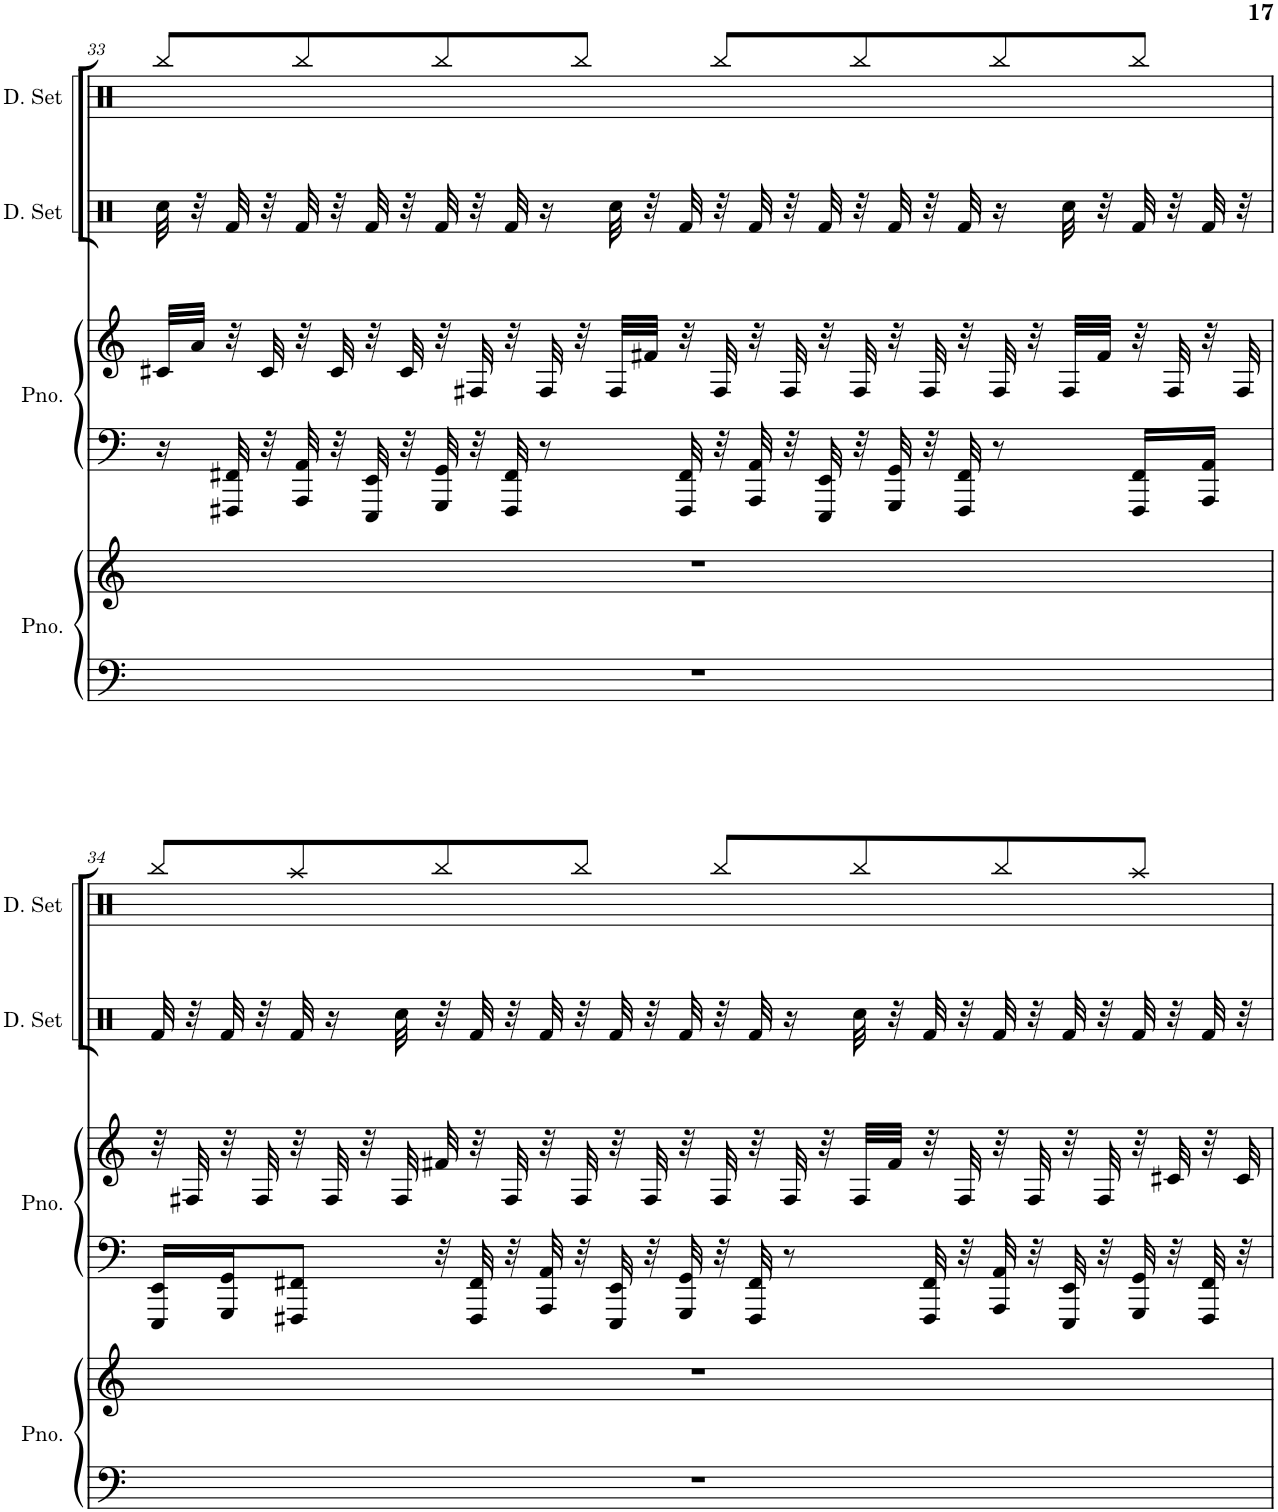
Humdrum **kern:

**kern	**kern	**kern	**kern	**kern	**kern
*part4	*part4	*part3	*part3	*part2	*part1
*staff6	*staff5	*staff4	*staff3	*staff2	*staff1
*I"Piano	*	*I"Piano	*	*I"Drumset	*I"Drumset
*I'Pno.	*	*I'Pno.	*	*I'D. Set	*I'D. Set
!!LO:PB:g=z
*clefF4	*clefG2	*clefF4	*clefG2	*clefX	*clefX
*k[]	*k[]	*k[]	*k[]	*k[]	*k[]
*M4/4	*M4/4	*M4/4	*M4/4	*M4/4	*M4/4
=33	=33	=33	=33	=33	=33
1r	1r	16r	32c#X/LLL	32Rcc\	8Rbb/L
.	.	.	32a/JJJ	32r	.
.	.	32FFF#X/ 32FF#X/	32r	32Rf/	.
.	.	32r	32c#/	32r	.
.	.	32AAA/ 32AA/	32r	32Rf/	8Rbb/
.	.	32r	32c#/	32r	.
.	.	32EEE/ 32EE/	32r	32Rf/	.
.	.	32r	32c#/	32r	.
.	.	32GGG/ 32GG/	32r	32Rf/	8Rbb/
.	.	32r	32F#X/	32r	.
.	.	32FFF#/ 32FF#/	32r	32Rf/	.
.	.	8r	32F#/	16r	.
.	.	.	32r	.	8Rbb/J
.	.	.	32F#/LLL	32Rcc\	.
.	.	.	32f#X/JJJ	32r	.
.	.	32FFF#/ 32FF#/	32r	32Rf/	.
.	.	32r	32F#/	32r	8Rbb/L
.	.	32AAA/ 32AA/	32r	32Rf/	.
.	.	32r	32F#/	32r	.
.	.	32EEE/ 32EE/	32r	32Rf/	.
.	.	32r	32F#/	32r	8Rbb/
.	.	32GGG/ 32GG/	32r	32Rf/	.
.	.	32r	32F#/	32r	.
.	.	32FFF#/ 32FF#/	32r	32Rf/	.
.	.	8r	32F#/	16r	8Rbb/
.	.	.	32r	.	.
.	.	.	32F#/LLL	32Rcc\	.
.	.	.	32f#/JJJ	32r	.
.	.	16FFF#/ 16FF#/LL	32r	32Rf/	8Rbb/J
.	.	.	32F#/	32r	.
.	.	16AAA/ 16AA/JJ	32r	32Rf/	.
.	.	.	32F#/	32r	.
!!LO:LB:g=z
=34	=34	=34	=34	=34	=34
1r	1r	16EEE/ 16EE/LL	32r	32Rf/	8Rbb/L
.	.	.	32F#X/	32r	.
.	.	16GGG/ 16GG/J	32r	32Rf/	.
.	.	.	32F#/	32r	.
.	.	8FFF#X/ 8FF#X/J	32r	32Rf/	8Raa/
.	.	.	32F#/	16r	.
.	.	.	32r	.	.
.	.	.	32F#/	32Rcc\	.
.	.	32r	32f#X/	32r	8Rbb/
.	.	32FFF#/ 32FF#/	32r	32Rf/	.
.	.	32r	32F#/	32r	.
.	.	32AAA/ 32AA/	32r	32Rf/	.
.	.	32r	32F#/	32r	8Rbb/J
.	.	32EEE/ 32EE/	32r	32Rf/	.
.	.	32r	32F#/	32r	.
.	.	32GGG/ 32GG/	32r	32Rf/	.
.	.	32r	32F#/	32r	8Rbb/L
.	.	32FFF#/ 32FF#/	32r	32Rf/	.
.	.	8r	32F#/	16r	.
.	.	.	32r	.	.
.	.	.	32F#/LLL	32Rcc\	8Rbb/
.	.	.	32f#/JJJ	32r	.
.	.	32FFF#/ 32FF#/	32r	32Rf/	.
.	.	32r	32F#/	32r	.
.	.	32AAA/ 32AA/	32r	32Rf/	8Rbb/
.	.	32r	32F#/	32r	.
.	.	32EEE/ 32EE/	32r	32Rf/	.
.	.	32r	32F#/	32r	.
.	.	32GGG/ 32GG/	32r	32Rf/	8Raa/J
.	.	32r	32c#X/	32r	.
.	.	32FFF#/ 32FF#/	32r	32Rf/	.
.	.	32r	32c#/	32r	.
=	=	=	=	=	=
*-	*-	*-	*-	*-	*-
